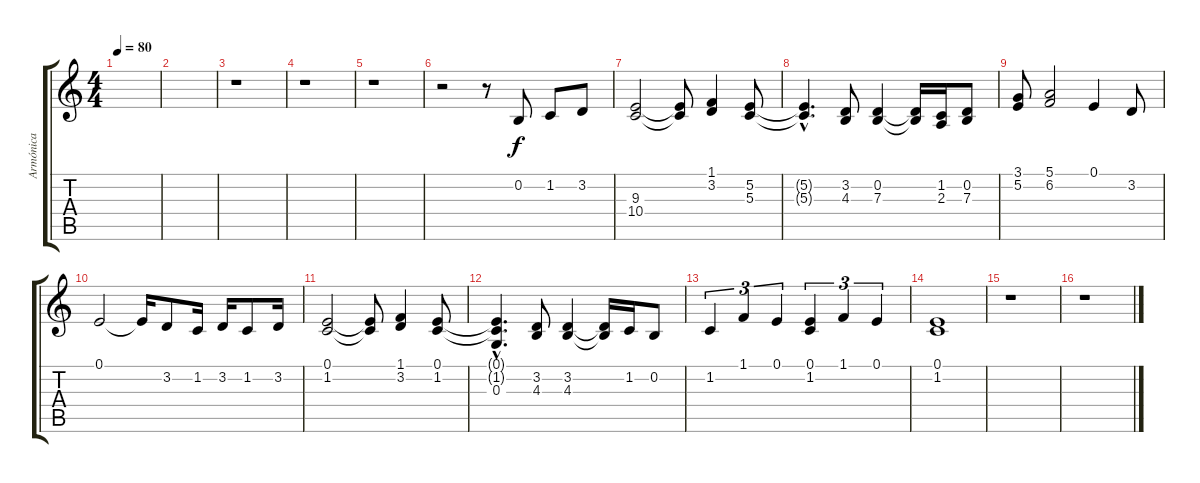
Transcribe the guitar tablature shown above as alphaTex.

\track ("Armónica" "Armónica") {instrument harmonica}
\staff {score tabs}
\tuning (E4 B3 G3 D3 A2 E2) {hide}
\ts (4 4)
\tempo 80
\clef g2
\ks c
|
|
r.1 |
r.1 |
r.1 |
r.2 r.8 0.2.8 1.2.8 3.2.8 |
(9.3 10.4).2 (9.3{t} 10.4{t}).8 (1.1 3.2).4 (5.2 5.3).8 |
(5.2{hac t} 5.3{hac t}).4{d} (3.2 4.3).8 (0.2 7.3).4 (0.2{t} 7.3{t}).16 (1.2 2.3).16 (0.2 7.3).8 |
(3.1 5.2).8 (5.1 6.2).2 0.1.4 3.2.8 |
0.1.2 0.1{t}.16 3.2.8 1.2.16 3.2.16 1.2.8 3.2.16 |
(0.1 1.2).2 (0.1{t} 1.2{t}).8 (1.1 3.2).4 (0.1 1.2).8 |
(0.1{hac t} 1.2{hac t} 0.3{hac}).4{d} (3.2 4.3).8 (3.2 4.3).4 (3.2{t} 4.3{t}).16 1.2.16 0.2.8 |
1.2.4{tu (3 2)} 1.1.4{tu (3 2)} 0.1.4{tu (3 2)} (0.1 1.2).4{tu (3 2)} 1.1.4{tu (3 2)} 0.1.4{tu (3 2)} |
(0.1 1.2).1 |
r.1 |
r.1
